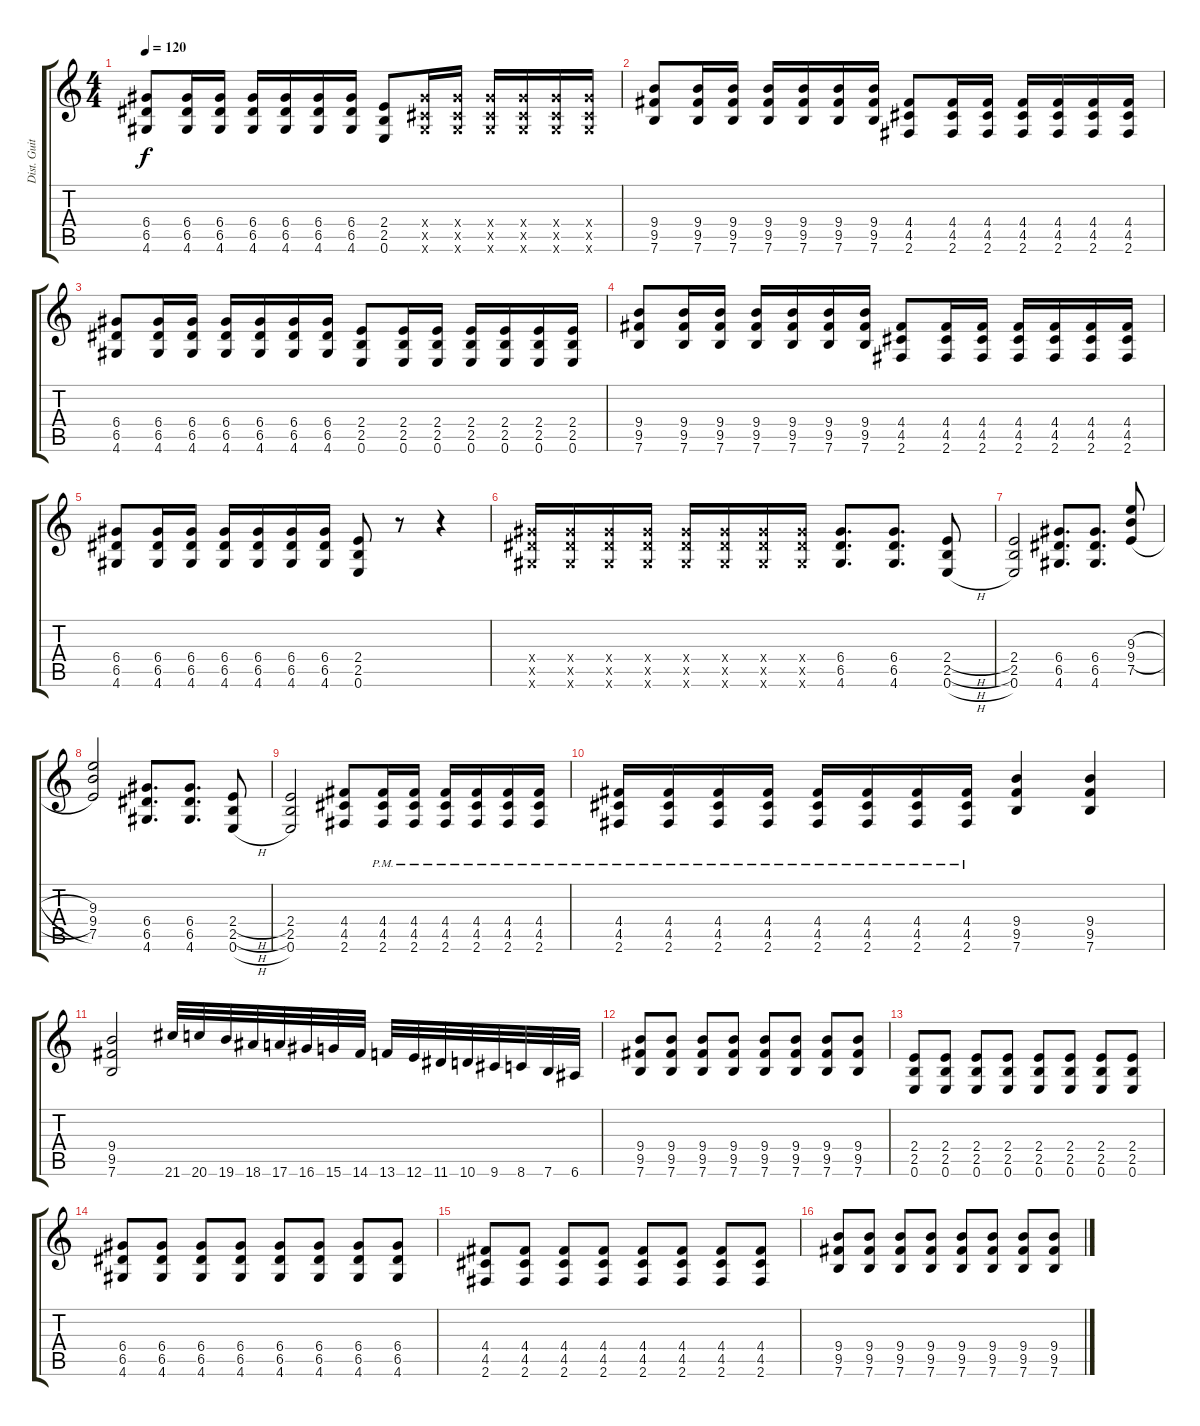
\track ("Dist. Guitar" "Dist. Guit") {instrument overdrivenguitar}
\staff {score tabs}
\tuning (E4 B3 G3 D3 A2 E2) {hide}
\ts (4 4)
\tempo 120
\clef g2
\ks c
(6.4 6.5 4.6).8{dy f} (6.4 6.5 4.6).16 (6.4 6.5 4.6).16 (6.4 6.5 4.6).16 (6.4 6.5 4.6).16 (6.4 6.5 4.6).16 (6.4 6.5 4.6).16 (2.4 2.5 0.6).8 (6.4{x} 4.5{x} 4.6{x}).16 (6.4{x} 4.5{x} 4.6{x}).16 (6.4{x} 4.5{x} 4.6{x}).16 (6.4{x} 4.5{x} 4.6{x}).16 (6.4{x} 4.5{x} 4.6{x}).16 (6.4{x} 4.5{x} 4.6{x}).16 |
(9.4 9.5 7.6).8 (9.4 9.5 7.6).16 (9.4 9.5 7.6).16 (9.4 9.5 7.6).16 (9.4 9.5 7.6).16 (9.4 9.5 7.6).16 (9.4 9.5 7.6).16 (4.4 4.5 2.6).8 (4.4 4.5 2.6).16 (4.4 4.5 2.6).16 (4.4 4.5 2.6).16 (4.4 4.5 2.6).16 (4.4 4.5 2.6).16 (4.4 4.5 2.6).16 |
(6.4 6.5 4.6).8 (6.4 6.5 4.6).16 (6.4 6.5 4.6).16 (6.4 6.5 4.6).16 (6.4 6.5 4.6).16 (6.4 6.5 4.6).16 (6.4 6.5 4.6).16 (2.4 2.5 0.6).8 (2.4 2.5 0.6).16 (2.4 2.5 0.6).16 (2.4 2.5 0.6).16 (2.4 2.5 0.6).16 (2.4 2.5 0.6).16 (2.4 2.5 0.6).16 |
(9.4 9.5 7.6).8 (9.4 9.5 7.6).16 (9.4 9.5 7.6).16 (9.4 9.5 7.6).16 (9.4 9.5 7.6).16 (9.4 9.5 7.6).16 (9.4 9.5 7.6).16 (4.4 4.5 2.6).8 (4.4 4.5 2.6).16 (4.4 4.5 2.6).16 (4.4 4.5 2.6).16 (4.4 4.5 2.6).16 (4.4 4.5 2.6).16 (4.4 4.5 2.6).16 |
(6.4 6.5 4.6).8 (6.4 6.5 4.6).16 (6.4 6.5 4.6).16 (6.4 6.5 4.6).16 (6.4 6.5 4.6).16 (6.4 6.5 4.6).16 (6.4 6.5 4.6).16 (2.4 2.5 0.6).8 r.8 r.4 |
(6.4{x} 6.5{x} 4.6{x}).16 (6.4{x} 6.5{x} 4.6{x}).16 (6.4{x} 6.5{x} 4.6{x}).16 (6.4{x} 6.5{x} 4.6{x}).16 (6.4{x} 6.5{x} 4.6{x}).16 (6.4{x} 6.5{x} 4.6{x}).16 (6.4{x} 6.5{x} 4.6{x}).16 (6.4{x} 6.5{x} 4.6{x}).16 (6.4 6.5 4.6).8{d} (6.4 6.5 4.6).8{d} (2.4{h} 2.5{h} 0.6{h}).8 |
(2.4 2.5 0.6).2 (6.4 6.5 4.6).8{d} (6.4 6.5 4.6).8{d} (9.3{h} 9.4{h} 7.5{h}).8 |
(9.3 9.4 7.5).2 (6.4 6.5 4.6).8{d} (6.4 6.5 4.6).8{d} (2.4{h} 2.5{h} 0.6{h}).8 |
(2.4 2.5 0.6).2 (4.4 4.5 2.6).8 (4.4{pm} 4.5{pm} 2.6{pm}).16 (4.4{pm} 4.5{pm} 2.6{pm}).16 (4.4{pm} 4.5{pm} 2.6{pm}).16 (4.4{pm} 4.5{pm} 2.6{pm}).16 (4.4{pm} 4.5{pm} 2.6{pm}).16 (4.4{pm} 4.5{pm} 2.6{pm}).16 |
(4.4{pm} 4.5{pm} 2.6{pm}).16 (4.4{pm} 4.5{pm} 2.6{pm}).16 (4.4{pm} 4.5{pm} 2.6{pm}).16 (4.4{pm} 4.5{pm} 2.6{pm}).16 (4.4{pm} 4.5{pm} 2.6{pm}).16 (4.4{pm} 4.5{pm} 2.6{pm}).16 (4.4{pm} 4.5{pm} 2.6{pm}).16 (4.4{pm} 4.5{pm} 2.6{pm}).16 (9.4 9.5 7.6).4 (9.4 9.5 7.6).4 |
(9.4 9.5 7.6).2 21.6.32 20.6.32 19.6.32 18.6.32 17.6.32 16.6.32 15.6.32 14.6.32 13.6.32 12.6.32 11.6.32 10.6.32 9.6.32 8.6.32 7.6.32 6.6.32 |
(9.4 9.5 7.6).8 (9.4 9.5 7.6).8 (9.4 9.5 7.6).8 (9.4 9.5 7.6).8 (9.4 9.5 7.6).8 (9.4 9.5 7.6).8 (9.4 9.5 7.6).8 (9.4 9.5 7.6).8 |
(2.4 2.5 0.6).8 (2.4 2.5 0.6).8 (2.4 2.5 0.6).8 (2.4 2.5 0.6).8 (2.4 2.5 0.6).8 (2.4 2.5 0.6).8 (2.4 2.5 0.6).8 (2.4 2.5 0.6).8 |
(6.4 6.5 4.6).8 (6.4 6.5 4.6).8 (6.4 6.5 4.6).8 (6.4 6.5 4.6).8 (6.4 6.5 4.6).8 (6.4 6.5 4.6).8 (6.4 6.5 4.6).8 (6.4 6.5 4.6).8 |
(4.4 4.5 2.6).8 (4.4 4.5 2.6).8 (4.4 4.5 2.6).8 (4.4 4.5 2.6).8 (4.4 4.5 2.6).8 (4.4 4.5 2.6).8 (4.4 4.5 2.6).8 (4.4 4.5 2.6).8 |
(9.4 9.5 7.6).8 (9.4 9.5 7.6).8 (9.4 9.5 7.6).8 (9.4 9.5 7.6).8 (9.4 9.5 7.6).8 (9.4 9.5 7.6).8 (9.4 9.5 7.6).8 (9.4 9.5 7.6).8
